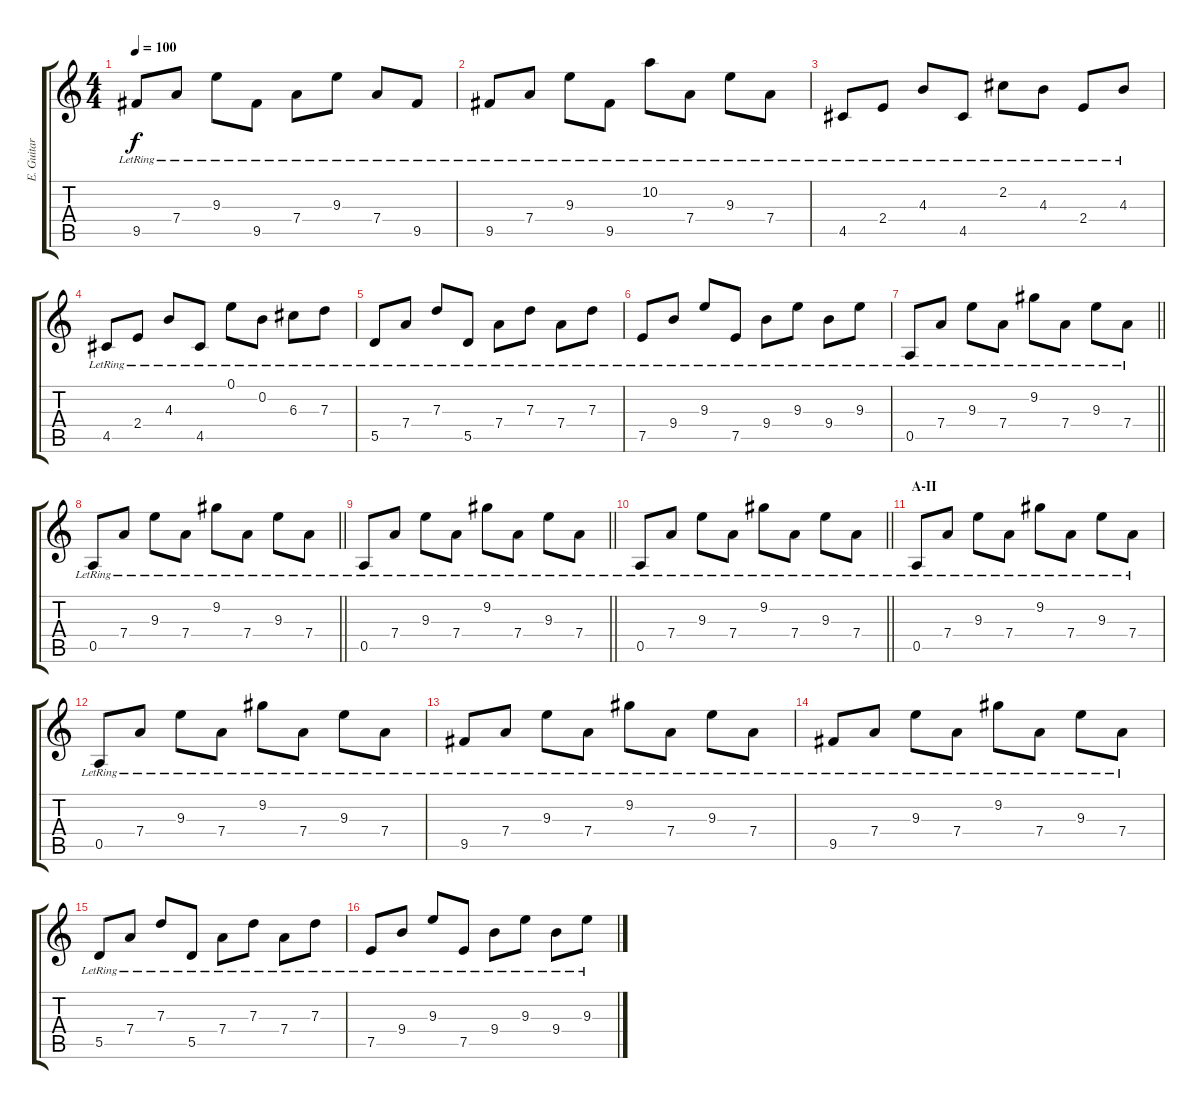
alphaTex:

\track ("E. Guitar II (Hiroto)" "E. Guitar ") {instrument electricguitarclean}
\staff {score tabs}
\tuning (E4 B3 G3 D3 A2 E2) {hide}
\ts (4 4)
\tempo 100
\clef g2
\ks c
9.5{lr}.8{dy f} 7.4{lr}.8 9.3{lr}.8 9.5{lr}.8 7.4{lr}.8 9.3{lr}.8 7.4{lr}.8 9.5{lr}.8 |
9.5{lr}.8 7.4{lr}.8 9.3{lr}.8 9.5{lr}.8 10.2{lr}.8 7.4{lr}.8 9.3{lr}.8 7.4{lr}.8 |
4.5{lr}.8 2.4{lr}.8 4.3{lr}.8 4.5{lr}.8 2.2{lr}.8 4.3{lr}.8 2.4{lr}.8 4.3{lr}.8 |
4.5{lr}.8 2.4{lr}.8 4.3{lr}.8 4.5{lr}.8 0.1{lr}.8 0.2{lr}.8 6.3{lr}.8 7.3{lr}.8 |
5.5{lr}.8 7.4{lr}.8 7.3{lr}.8 5.5{lr}.8 7.4{lr}.8 7.3{lr}.8 7.4{lr}.8 7.3{lr}.8 |
7.5{lr}.8 9.4{lr}.8 9.3{lr}.8 7.5{lr}.8 9.4{lr}.8 9.3{lr}.8 9.4{lr}.8 9.3{lr}.8 |
\barLineRight lightlight
0.5{lr}.8 7.4{lr}.8 9.3{lr}.8 7.4{lr}.8 9.2{lr}.8 7.4{lr}.8 9.3{lr}.8 7.4{lr}.8 |
\barLineRight lightlight
0.5{lr}.8 7.4{lr}.8 9.3{lr}.8 7.4{lr}.8 9.2{lr}.8 7.4{lr}.8 9.3{lr}.8 7.4{lr}.8 |
\section ("" "")
\barLineRight lightlight
0.5{lr}.8 7.4{lr}.8 9.3{lr}.8 7.4{lr}.8 9.2{lr}.8 7.4{lr}.8 9.3{lr}.8 7.4{lr}.8 |
\barLineRight lightlight
0.5{lr}.8 7.4{lr}.8 9.3{lr}.8 7.4{lr}.8 9.2{lr}.8 7.4{lr}.8 9.3{lr}.8 7.4{lr}.8 |
\section ("" "A-II")
0.5{lr}.8 7.4{lr}.8 9.3{lr}.8 7.4{lr}.8 9.2{lr}.8 7.4{lr}.8 9.3{lr}.8 7.4{lr}.8 |
0.5{lr}.8 7.4{lr}.8 9.3{lr}.8 7.4{lr}.8 9.2{lr}.8 7.4{lr}.8 9.3{lr}.8 7.4{lr}.8 |
9.5{lr}.8 7.4{lr}.8 9.3{lr}.8 7.4{lr}.8 9.2{lr}.8 7.4{lr}.8 9.3{lr}.8 7.4{lr}.8 |
9.5{lr}.8 7.4{lr}.8 9.3{lr}.8 7.4{lr}.8 9.2{lr}.8 7.4{lr}.8 9.3{lr}.8 7.4{lr}.8 |
5.5{lr}.8 7.4{lr}.8 7.3{lr}.8 5.5{lr}.8 7.4{lr}.8 7.3{lr}.8 7.4{lr}.8 7.3{lr}.8 |
7.5{lr}.8 9.4{lr}.8 9.3{lr}.8 7.5{lr}.8 9.4{lr}.8 9.3{lr}.8 9.4{lr}.8 9.3{lr}.8
